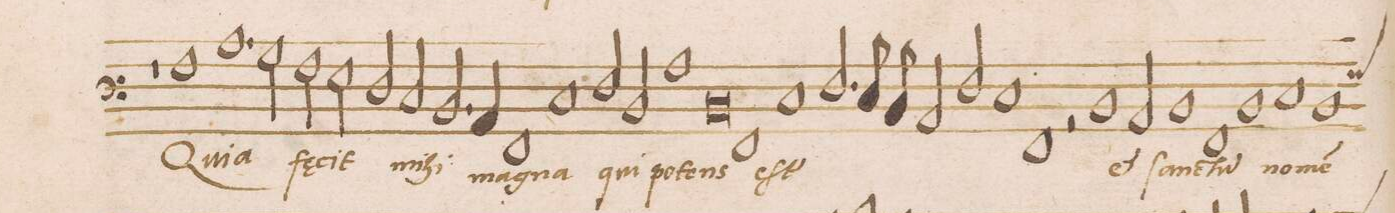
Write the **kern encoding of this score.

**kern	**text
*I"BASVS	*
*clefF3	*
*k[]	*
*met(C|)	*
*M2/1	*
1r	.
1A	Qui-
=22	=22
1.c	-a
2B\	.
=23	=23
2A\	fe-
2G\	-cit
2F/	.
2E/	mi-
=24	=24
2.D/	-hi
4C/	.
1AA	ma-
=25	=25
1E	-gna
2F/	qui
2D/	po-
=26	=26
1A	-tens
0D	.
=27	=27
1AA	eſt
=28	=28
1E	.
2.F/	.
8E/	.
8D/	.
=29	=29
2C/	.
2F/	.
1E	.
=30	=30
1AA	.
2r	.
1D	et
=31	=31
2C/	ſan-
1D	-ctum
=32	=32
1AA	.
1D	.
=33	=33
1E	no-
*custos:E	*
1D	-me(n)
=34	=34
*-	*-
